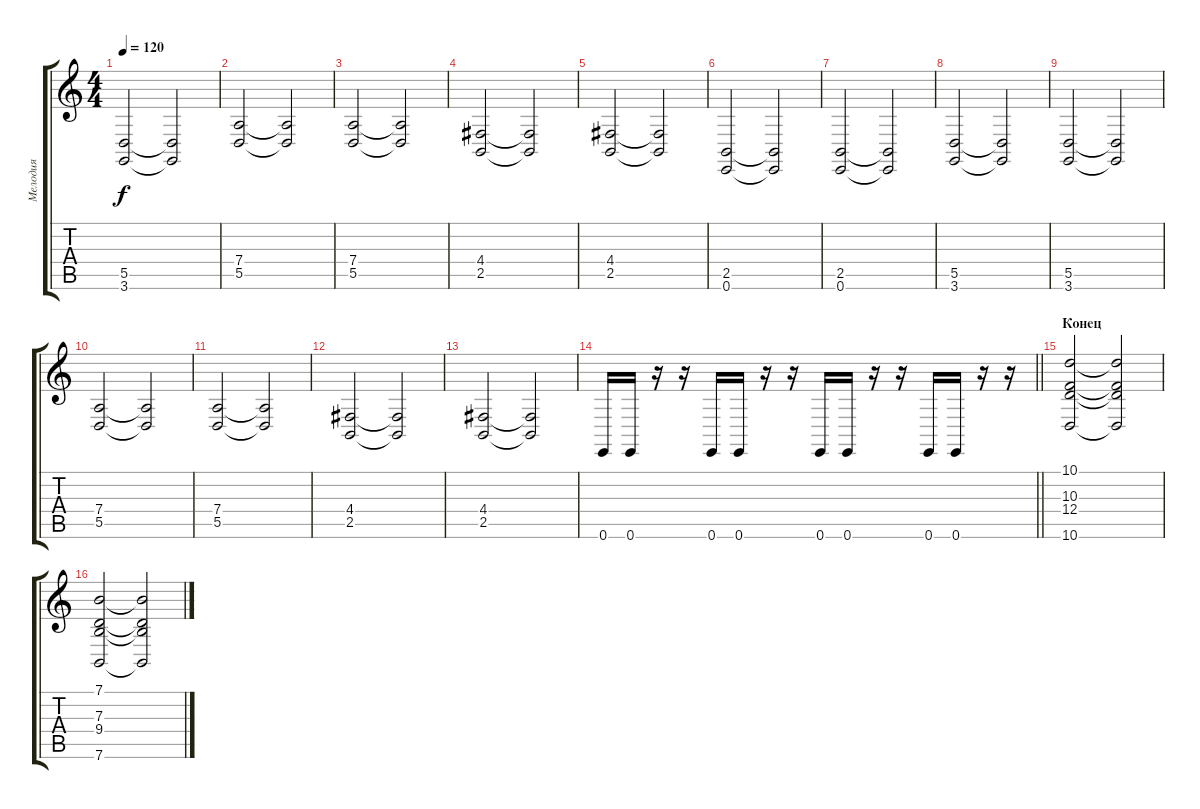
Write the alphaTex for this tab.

\track ("Мелодия" "Мелодия") {instrument stringensemble1}
\staff {score tabs}
\tuning (E4 B3 G3 D3 A2 E2) {hide}
\ts (4 4)
\tempo 120
\clef g2
\ks c
(5.5 3.6).2{dy f} (5.5{t} 3.6{t}).2 |
(7.4 5.5).2 (7.4{t} 5.5{t}).2 |
(7.4 5.5).2 (7.4{t} 5.5{t}).2 |
(4.4 2.5).2 (4.4{t} 2.5{t}).2 |
(4.4 2.5).2 (4.4{t} 2.5{t}).2 |
(2.5 0.6).2 (2.5{t} 0.6{t}).2 |
(2.5 0.6).2 (2.5{t} 0.6{t}).2 |
(5.5 3.6).2 (5.5{t} 3.6{t}).2 |
(5.5 3.6).2 (5.5{t} 3.6{t}).2 |
(7.4 5.5).2 (7.4{t} 5.5{t}).2 |
(7.4 5.5).2 (7.4{t} 5.5{t}).2 |
(4.4 2.5).2 (4.4{t} 2.5{t}).2 |
(4.4 2.5).2 (4.4{t} 2.5{t}).2 |
\barLineRight lightlight
0.6.16 0.6.16 r.16 r.16 0.6.16 0.6.16 r.16 r.16 0.6.16 0.6.16 r.16 r.16 0.6.16 0.6.16 r.16 r.16 |
\section ("" "Конец")
(10.1 10.3 12.4 10.6).2 (10.1{t} 10.3{t} 12.4{t} 10.6{t}).2 |
(7.1 7.3 9.4 7.6).2 (7.1{t} 7.3{t} 9.4{t} 7.6{t}).2
